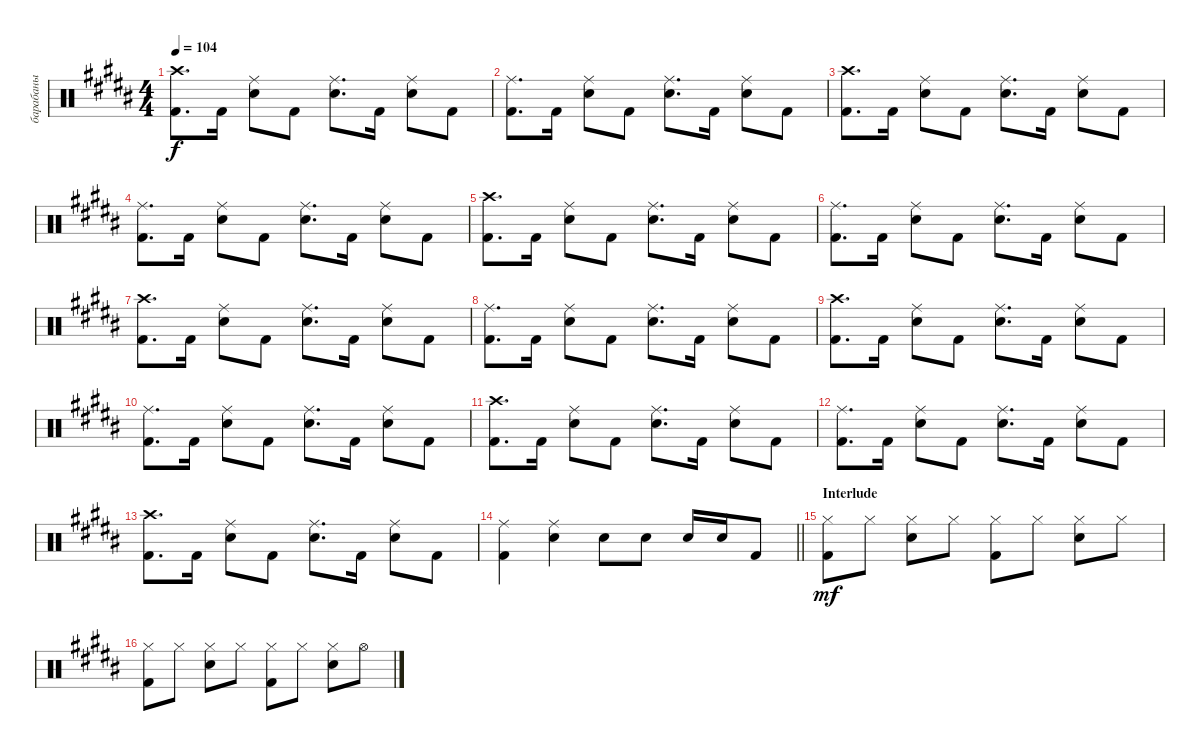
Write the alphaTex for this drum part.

\track ("барабаны" "барабаны") {instrument percussion}
\staff {score}
\articulation defaults
\ts (4 4)
\tempo 104
\clef neutral
\ks b
("Crash high (hit)" "Kick (hit) 2").8{d dy f} "Kick (hit) 2".16 ("Ride (middle)" "Electric Snare (hit)").8 "Kick (hit) 2".8 ("Ride (middle)" "Electric Snare (hit)").8{d} "Kick (hit) 2".16 ("Ride (middle)" "Electric Snare (hit)").8 "Kick (hit) 2".8 |
("Ride (middle)" "Kick (hit) 2").8{d} "Kick (hit) 2".16 ("Ride (middle)" "Electric Snare (hit)").8 "Kick (hit) 2".8 ("Ride (middle)" "Electric Snare (hit)").8{d} "Kick (hit) 2".16 ("Ride (middle)" "Electric Snare (hit)").8 "Kick (hit) 2".8 |
("Crash high (hit)" "Kick (hit) 2").8{d} "Kick (hit) 2".16 ("Ride (middle)" "Electric Snare (hit)").8 "Kick (hit) 2".8 ("Ride (middle)" "Electric Snare (hit)").8{d} "Kick (hit) 2".16 ("Ride (middle)" "Electric Snare (hit)").8 "Kick (hit) 2".8 |
("Ride (middle)" "Kick (hit) 2").8{d} "Kick (hit) 2".16 ("Ride (middle)" "Electric Snare (hit)").8 "Kick (hit) 2".8 ("Ride (middle)" "Electric Snare (hit)").8{d} "Kick (hit) 2".16 ("Ride (middle)" "Electric Snare (hit)").8 "Kick (hit) 2".8 |
("Crash high (hit)" "Kick (hit) 2").8{d} "Kick (hit) 2".16 ("Ride (middle)" "Electric Snare (hit)").8 "Kick (hit) 2".8 ("Ride (middle)" "Electric Snare (hit)").8{d} "Kick (hit) 2".16 ("Ride (middle)" "Electric Snare (hit)").8 "Kick (hit) 2".8 |
("Ride (middle)" "Kick (hit) 2").8{d} "Kick (hit) 2".16 ("Ride (middle)" "Electric Snare (hit)").8 "Kick (hit) 2".8 ("Ride (middle)" "Electric Snare (hit)").8{d} "Kick (hit) 2".16 ("Ride (middle)" "Electric Snare (hit)").8 "Kick (hit) 2".8 |
("Crash high (hit)" "Kick (hit) 2").8{d} "Kick (hit) 2".16 ("Ride (middle)" "Electric Snare (hit)").8 "Kick (hit) 2".8 ("Ride (middle)" "Electric Snare (hit)").8{d} "Kick (hit) 2".16 ("Ride (middle)" "Electric Snare (hit)").8 "Kick (hit) 2".8 |
("Ride (middle)" "Kick (hit) 2").8{d} "Kick (hit) 2".16 ("Ride (middle)" "Electric Snare (hit)").8 "Kick (hit) 2".8 ("Ride (middle)" "Electric Snare (hit)").8{d} "Kick (hit) 2".16 ("Ride (middle)" "Electric Snare (hit)").8 "Kick (hit) 2".8 |
("Crash high (hit)" "Kick (hit) 2").8{d} "Kick (hit) 2".16 ("Ride (middle)" "Electric Snare (hit)").8 "Kick (hit) 2".8 ("Ride (middle)" "Electric Snare (hit)").8{d} "Kick (hit) 2".16 ("Ride (middle)" "Electric Snare (hit)").8 "Kick (hit) 2".8 |
("Ride (middle)" "Kick (hit) 2").8{d} "Kick (hit) 2".16 ("Ride (middle)" "Electric Snare (hit)").8 "Kick (hit) 2".8 ("Ride (middle)" "Electric Snare (hit)").8{d} "Kick (hit) 2".16 ("Ride (middle)" "Electric Snare (hit)").8 "Kick (hit) 2".8 |
("Crash high (hit)" "Kick (hit) 2").8{d} "Kick (hit) 2".16 ("Ride (middle)" "Electric Snare (hit)").8 "Kick (hit) 2".8 ("Ride (middle)" "Electric Snare (hit)").8{d} "Kick (hit) 2".16 ("Ride (middle)" "Electric Snare (hit)").8 "Kick (hit) 2".8 |
("Ride (middle)" "Kick (hit) 2").8{d} "Kick (hit) 2".16 ("Ride (middle)" "Electric Snare (hit)").8 "Kick (hit) 2".8 ("Ride (middle)" "Electric Snare (hit)").8{d} "Kick (hit) 2".16 ("Ride (middle)" "Electric Snare (hit)").8 "Kick (hit) 2".8 |
("Crash high (hit)" "Kick (hit) 2").8{d} "Kick (hit) 2".16 ("Ride (middle)" "Electric Snare (hit)").8 "Kick (hit) 2".8 ("Ride (middle)" "Electric Snare (hit)").8{d} "Kick (hit) 2".16 ("Ride (middle)" "Electric Snare (hit)").8 "Kick (hit) 2".8 |
\barLineRight lightlight
("Ride (middle)" "Kick (hit) 2").4 ("Ride (middle)" "Electric Snare (hit)").4 "Electric Snare (hit)".8 "Electric Snare (hit)".8 "Electric Snare (hit)".16 "Electric Snare (hit)".16 "Kick (hit) 2".8 |
\section ("" "Interlude")
("Hi-Hat (closed)" "Kick (hit) 2").8{dy mf} "Hi-Hat (closed)".8 ("Hi-Hat (closed)" "Electric Snare (hit)").8 "Hi-Hat (closed)".8 ("Hi-Hat (closed)" "Kick (hit) 2").8 "Hi-Hat (closed)".8 ("Hi-Hat (closed)" "Electric Snare (hit)").8 "Hi-Hat (closed)".8 |
("Hi-Hat (closed)" "Kick (hit) 2").8 "Hi-Hat (closed)".8 ("Hi-Hat (closed)" "Electric Snare (hit)").8 "Hi-Hat (closed)".8 ("Hi-Hat (closed)" "Kick (hit) 2").8 "Hi-Hat (closed)".8 ("Hi-Hat (closed)" "Electric Snare (hit)").8 "Hi-Hat (open)".8
